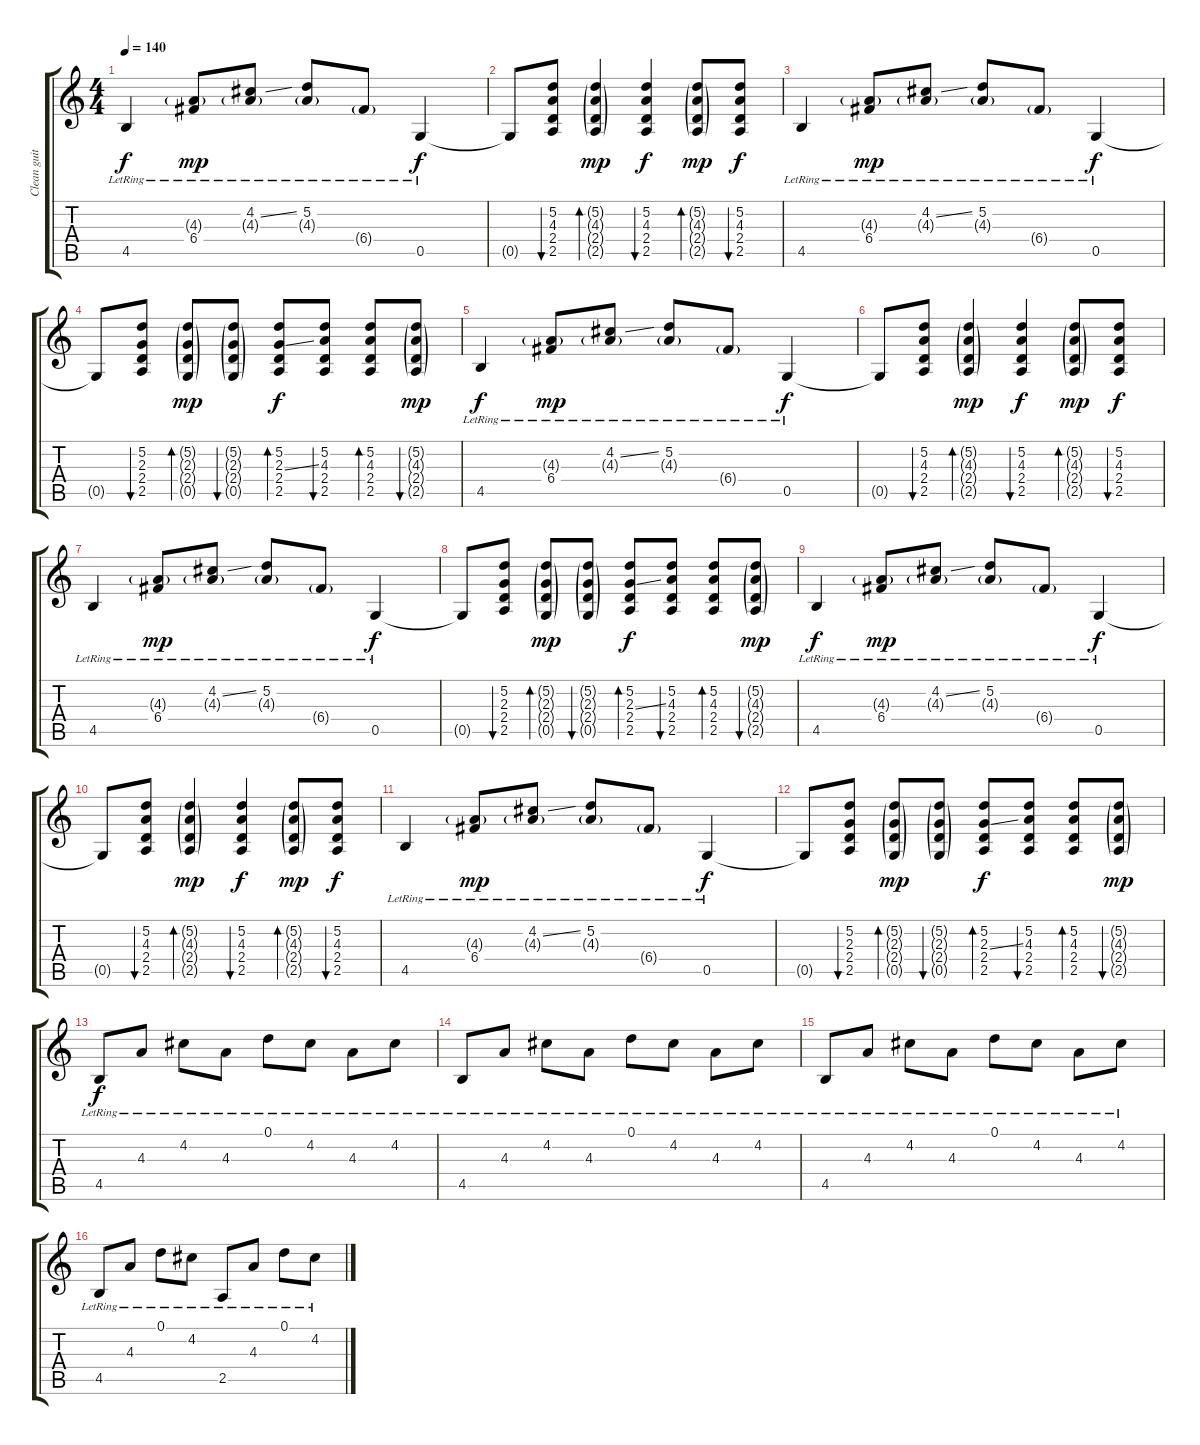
\track ("Clean guitar" "Clean guit") {instrument electricguitarclean}
\staff {score tabs}
\tuning (D4 A3 F3 C3 G2 C2) {hide}
\ts (4 4)
\tempo 140
\clef g2
\ks c
4.5{lr}.4{dy f instrument acousticguitarsteel} (4.3{g} 6.4{lr}).8{dy mp} (4.2{ss lr} 4.3{g}).8 (5.2{lr} 4.3{g}).8 6.4{g lr}.8 0.5{lr}.4{dy f} |
0.5{t}.8 (5.2 4.3 2.4 2.5).8{bu 120} (5.2{g} 4.3{g} 2.4{g} 2.5{g}).4{bd 60 dy mp} (5.2 4.3 2.4 2.5).4{bu 60 dy f} (5.2{g} 4.3{g} 2.4{g} 2.5{g}).8{bd 60 dy mp} (5.2 4.3 2.4 2.5).8{bu 60 dy f} |
4.5{lr}.4{instrument acousticguitarsteel} (4.3{g} 6.4{lr}).8{dy mp} (4.2{ss lr} 4.3{g}).8 (5.2{lr} 4.3{g}).8 6.4{g lr}.8 0.5{lr}.4{dy f} |
0.5{t}.8 (5.2 2.3 2.4 2.5).8{bu 120} (5.2{g} 2.3{g} 2.4{g} 0.5{g}).8{bd 60 dy mp} (5.2{g} 2.3{g} 2.4{g} 0.5{g}).8{bu 60} (5.2 2.3{ss} 2.4 2.5).8{bd 60 dy f} (5.2 4.3 2.4 2.5).8{bu 60} (5.2 4.3 2.4 2.5).8{bd 60} (5.2{g} 4.3{g} 2.4{g} 2.5{g}).8{bu 60 dy mp} |
4.5{lr}.4{dy f instrument acousticguitarsteel} (4.3{g} 6.4{lr}).8{dy mp} (4.2{ss lr} 4.3{g}).8 (5.2{lr} 4.3{g}).8 6.4{g lr}.8 0.5{lr}.4{dy f} |
0.5{t}.8 (5.2 4.3 2.4 2.5).8{bu 120} (5.2{g} 4.3{g} 2.4{g} 2.5{g}).4{bd 60 dy mp} (5.2 4.3 2.4 2.5).4{bu 60 dy f} (5.2{g} 4.3{g} 2.4{g} 2.5{g}).8{bd 60 dy mp} (5.2 4.3 2.4 2.5).8{bu 60 dy f} |
4.5{lr}.4{instrument acousticguitarsteel} (4.3{g} 6.4{lr}).8{dy mp} (4.2{ss lr} 4.3{g}).8 (5.2{lr} 4.3{g}).8 6.4{g lr}.8 0.5{lr}.4{dy f} |
0.5{t}.8 (5.2 2.3 2.4 2.5).8{bu 120} (5.2{g} 2.3{g} 2.4{g} 0.5{g}).8{bd 60 dy mp} (5.2{g} 2.3{g} 2.4{g} 0.5{g}).8{bu 60} (5.2 2.3{ss} 2.4 2.5).8{bd 60 dy f} (5.2 4.3 2.4 2.5).8{bu 60} (5.2 4.3 2.4 2.5).8{bd 60} (5.2{g} 4.3{g} 2.4{g} 2.5{g}).8{bu 60 dy mp} |
4.5{lr}.4{dy f instrument acousticguitarsteel} (4.3{g} 6.4{lr}).8{dy mp} (4.2{ss lr} 4.3{g}).8 (5.2{lr} 4.3{g}).8 6.4{g lr}.8 0.5{lr}.4{dy f} |
0.5{t}.8 (5.2 4.3 2.4 2.5).8{bu 120} (5.2{g} 4.3{g} 2.4{g} 2.5{g}).4{bd 60 dy mp} (5.2 4.3 2.4 2.5).4{bu 60 dy f} (5.2{g} 4.3{g} 2.4{g} 2.5{g}).8{bd 60 dy mp} (5.2 4.3 2.4 2.5).8{bu 60 dy f} |
4.5{lr}.4{instrument acousticguitarsteel} (4.3{g} 6.4{lr}).8{dy mp} (4.2{ss lr} 4.3{g}).8 (5.2{lr} 4.3{g}).8 6.4{g lr}.8 0.5{lr}.4{dy f} |
0.5{t}.8 (5.2 2.3 2.4 2.5).8{bu 120} (5.2{g} 2.3{g} 2.4{g} 0.5{g}).8{bd 60 dy mp} (5.2{g} 2.3{g} 2.4{g} 0.5{g}).8{bu 60} (5.2 2.3{ss} 2.4 2.5).8{bd 60 dy f} (5.2 4.3 2.4 2.5).8{bu 60} (5.2 4.3 2.4 2.5).8{bd 60} (5.2{g} 4.3{g} 2.4{g} 2.5{g}).8{bu 60 dy mp} |
4.5{lr}.8{dy f instrument electricguitarclean} 4.3{lr}.8 4.2{lr}.8 4.3{lr}.8 0.1{lr}.8 4.2{lr}.8 4.3{lr}.8 4.2{lr}.8 |
4.5{lr}.8 4.3{lr}.8 4.2{lr}.8 4.3{lr}.8 0.1{lr}.8 4.2{lr}.8 4.3{lr}.8 4.2{lr}.8 |
4.5{lr}.8 4.3{lr}.8 4.2{lr}.8 4.3{lr}.8 0.1{lr}.8 4.2{lr}.8 4.3{lr}.8 4.2{lr}.8 |
4.5{lr}.8 4.3{lr}.8 0.1{lr}.8 4.2{lr}.8 2.5{lr}.8 4.3{lr}.8 0.1{lr}.8 4.2{lr}.8
